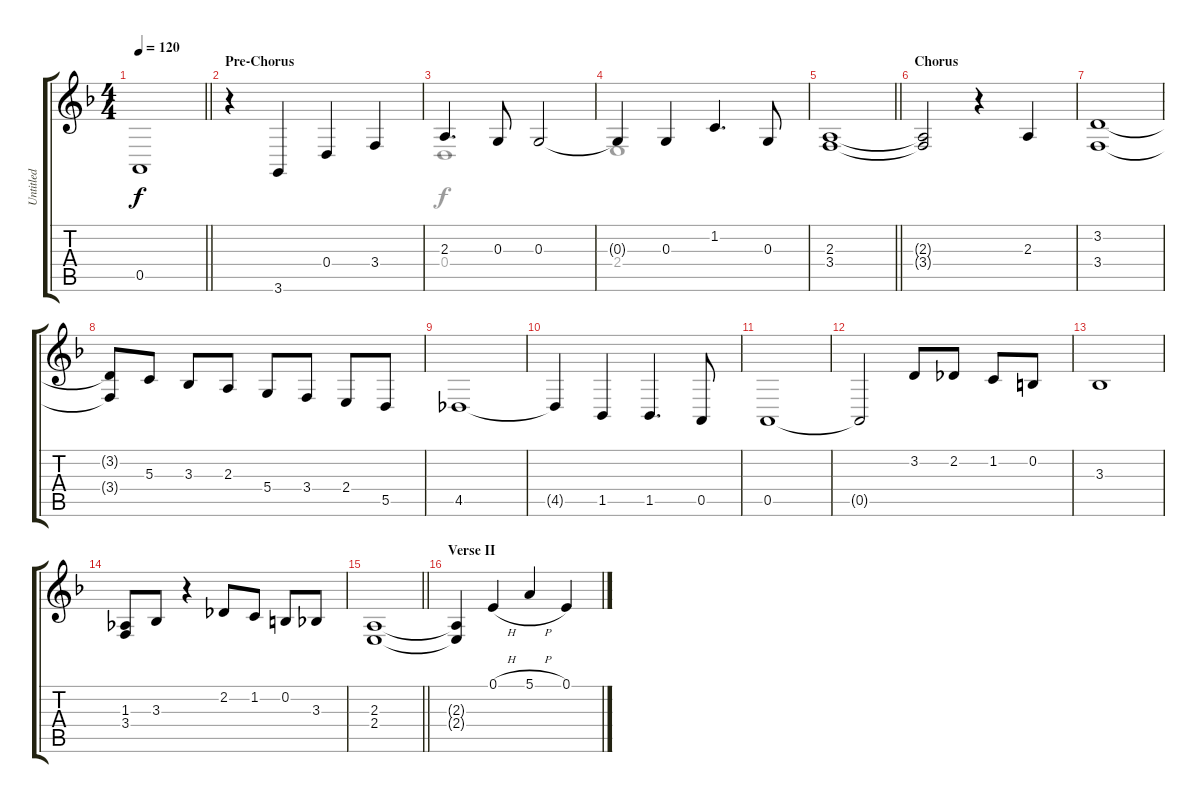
\track ("Untitled" "Untitled") {instrument harpsichord}
\staff {score tabs}
\tuning (E4 B3 G3 D3 A2 E2) {hide}
\voice
\ts (4 4)
\tempo 120
\clef g2
\barLineRight lightlight
\ks f
0.5.1{dy f} |
\section ("" "Pre-Chorus")
r.4 3.6.4 0.4.4 3.4.4 |
2.3.4{d} 0.3.8 0.3.2 |
0.3{t}.4 0.3.4 1.2.4{d} 0.3.8 |
\barLineRight lightlight
(2.3 3.4).1 |
\section ("" "Chorus")
(2.3{t} 3.4{t}).2 r.4 2.3.4 |
(3.2 3.4).1 |
(3.2{t} 3.4{t}).8 5.3.8 3.3.8 2.3.8 5.4.8 3.4.8 2.4.8 5.5.8 |
4.5.1 |
4.5{t}.4 1.5.4 1.5.4{d} 0.5.8 |
0.5.1 |
0.5{t}.2 3.2.8 2.2.8 1.2.8 0.2.8 |
3.3.1 |
(1.3 3.4).8 3.3.8 r.4 2.2.8 1.2.8 0.2.8 3.3.8 |
\barLineRight lightlight
(2.3 2.4).1 |
\section ("" "Verse II")
(2.3{t} 2.4{t}).4 0.1{h}.4 5.1{h}.4 0.1.4
\voice
\clef g2
\ottava regular
\simile none
\barLineRight lightlight
\ks f
|
|
0.4.1 |
2.4.1 |
\barLineRight lightlight
|
|
|
|
|
|
|
|
|
|
\barLineRight lightlight
|
